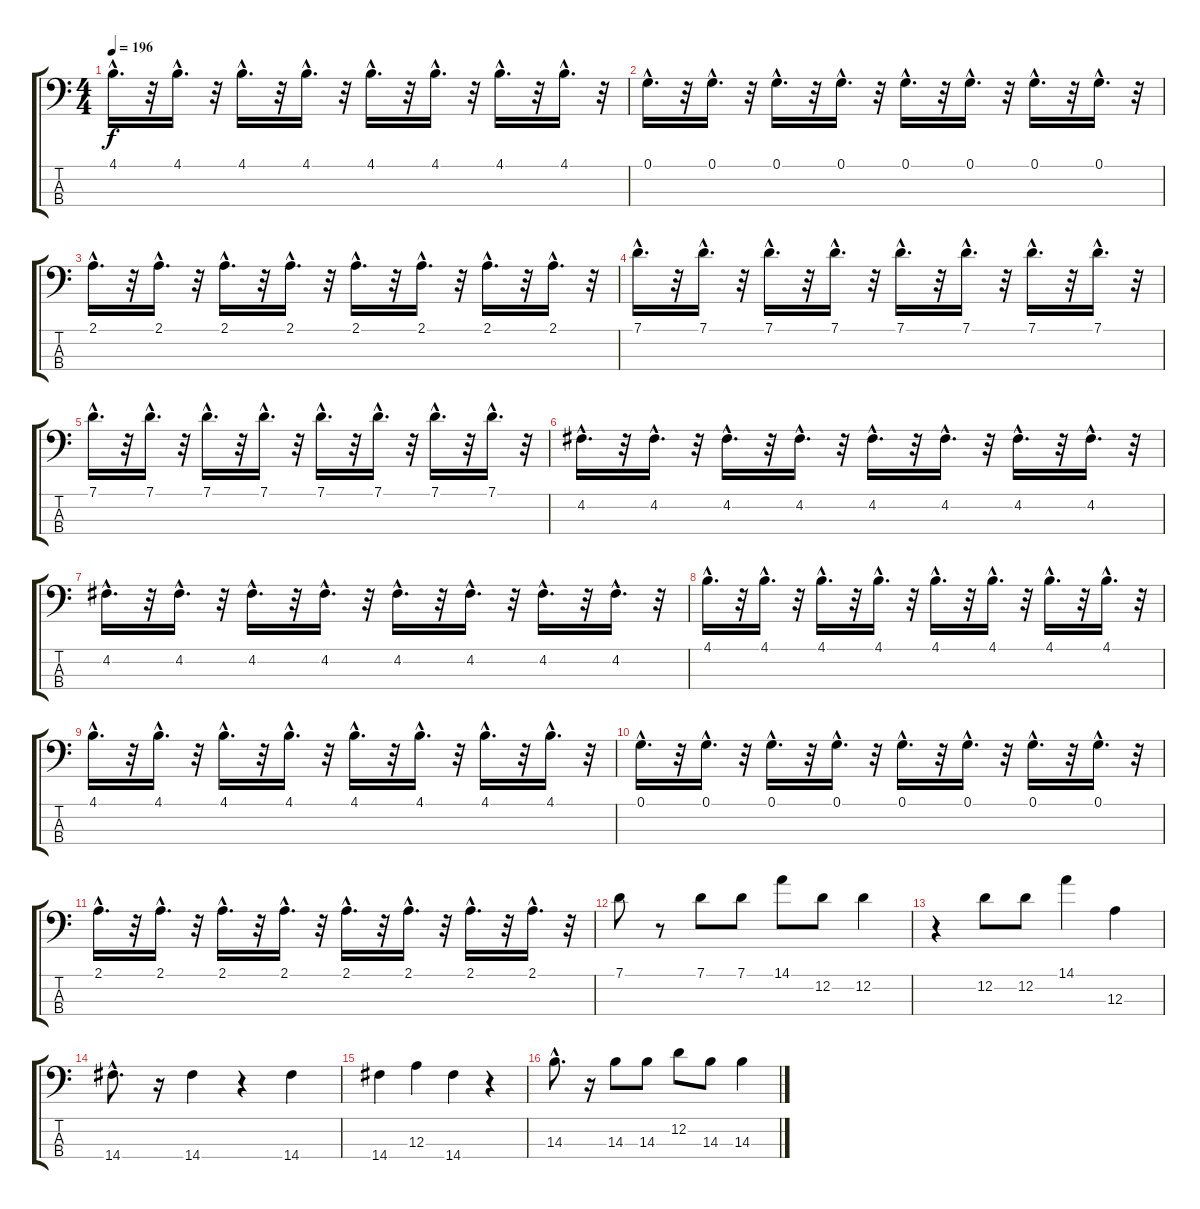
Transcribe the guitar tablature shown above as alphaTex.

\track "" {instrument electricbassfinger}
\staff {score tabs}
\tuning (G2 D2 A1 E1) {hide}
\ts (4 4)
\tempo 196
\clef f4
\ks c
4.1{hac}.16{d dy f} r.32 4.1{hac}.16{d} r.32 4.1{hac}.16{d} r.32 4.1{hac}.16{d} r.32 4.1{hac}.16{d} r.32 4.1{hac}.16{d} r.32 4.1{hac}.16{d} r.32 4.1{hac}.16{d} r.32 |
0.1{hac}.16{d} r.32 0.1{hac}.16{d} r.32 0.1{hac}.16{d} r.32 0.1{hac}.16{d} r.32 0.1{hac}.16{d} r.32 0.1{hac}.16{d} r.32 0.1{hac}.16{d} r.32 0.1{hac}.16{d} r.32 |
2.1{hac}.16{d} r.32 2.1{hac}.16{d} r.32 2.1{hac}.16{d} r.32 2.1{hac}.16{d} r.32 2.1{hac}.16{d} r.32 2.1{hac}.16{d} r.32 2.1{hac}.16{d} r.32 2.1{hac}.16{d} r.32 |
7.1{hac}.16{d} r.32 7.1{hac}.16{d} r.32 7.1{hac}.16{d} r.32 7.1{hac}.16{d} r.32 7.1{hac}.16{d} r.32 7.1{hac}.16{d} r.32 7.1{hac}.16{d} r.32 7.1{hac}.16{d} r.32 |
7.1{hac}.16{d} r.32 7.1{hac}.16{d} r.32 7.1{hac}.16{d} r.32 7.1{hac}.16{d} r.32 7.1{hac}.16{d} r.32 7.1{hac}.16{d} r.32 7.1{hac}.16{d} r.32 7.1{hac}.16{d} r.32 |
4.2{hac}.16{d} r.32 4.2{hac}.16{d} r.32 4.2{hac}.16{d} r.32 4.2{hac}.16{d} r.32 4.2{hac}.16{d} r.32 4.2{hac}.16{d} r.32 4.2{hac}.16{d} r.32 4.2{hac}.16{d} r.32 |
4.2{hac}.16{d} r.32 4.2{hac}.16{d} r.32 4.2{hac}.16{d} r.32 4.2{hac}.16{d} r.32 4.2{hac}.16{d} r.32 4.2{hac}.16{d} r.32 4.2{hac}.16{d} r.32 4.2{hac}.16{d} r.32 |
4.1{hac}.16{d} r.32 4.1{hac}.16{d} r.32 4.1{hac}.16{d} r.32 4.1{hac}.16{d} r.32 4.1{hac}.16{d} r.32 4.1{hac}.16{d} r.32 4.1{hac}.16{d} r.32 4.1{hac}.16{d} r.32 |
4.1{hac}.16{d} r.32 4.1{hac}.16{d} r.32 4.1{hac}.16{d} r.32 4.1{hac}.16{d} r.32 4.1{hac}.16{d} r.32 4.1{hac}.16{d} r.32 4.1{hac}.16{d} r.32 4.1{hac}.16{d} r.32 |
0.1{hac}.16{d} r.32 0.1{hac}.16{d} r.32 0.1{hac}.16{d} r.32 0.1{hac}.16{d} r.32 0.1{hac}.16{d} r.32 0.1{hac}.16{d} r.32 0.1{hac}.16{d} r.32 0.1{hac}.16{d} r.32 |
2.1{hac}.16{d} r.32 2.1{hac}.16{d} r.32 2.1{hac}.16{d} r.32 2.1{hac}.16{d} r.32 2.1{hac}.16{d} r.32 2.1{hac}.16{d} r.32 2.1{hac}.16{d} r.32 2.1{hac}.16{d} r.32 |
7.1.8 r.8 7.1.8 7.1.8 14.1.8 12.2.8 12.2.4 |
r.4 12.2.8 12.2.8 14.1.4 12.3.4 |
14.4{hac}.8{d} r.16 14.4.4 r.4 14.4.4 |
14.4.4 12.3.4 14.4.4 r.4 |
14.3{hac}.8{d} r.16 14.3.8 14.3.8 12.2.8 14.3.8 14.3.4
